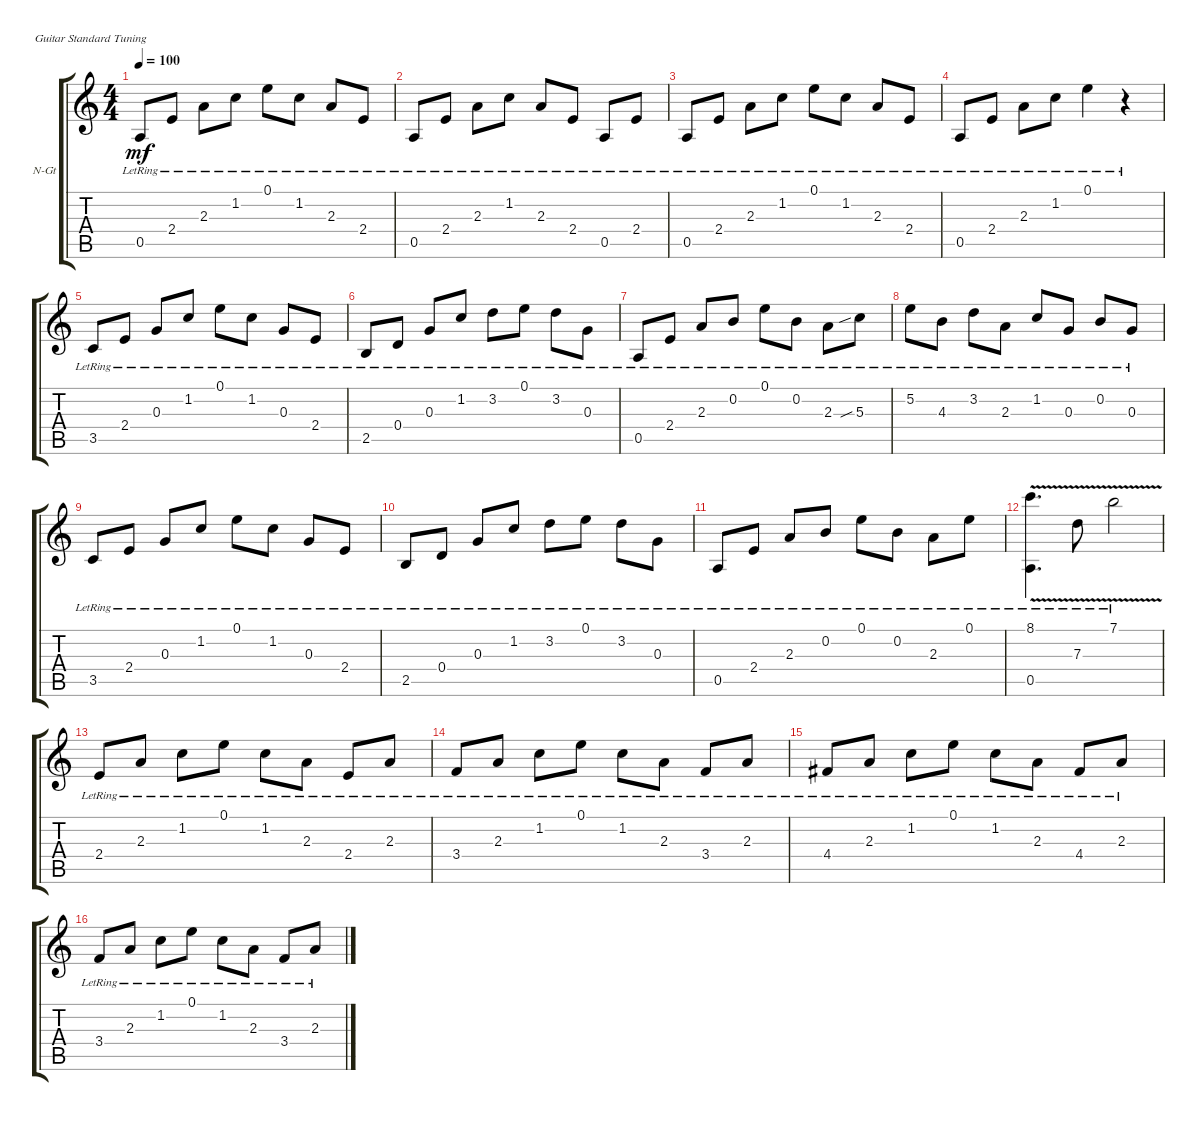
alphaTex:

\bracketExtendMode groupsimilarinstruments
\firstSystemTrackNameOrientation horizontal
\otherSystemsTrackNameOrientation horizontal
\track ("Guitar" "N-Gt") {instrument acousticguitarnylon}
\staff {score tabs}
\tuning (E4 B3 G3 D3 A2 E2)
\ts (4 4)
\tempo 100
\clef g2
\ks c
0.5{lr}.8{dy mf} 2.4{lr}.8 2.3{lr}.8 1.2{lr}.8 0.1{lr}.8 1.2{lr}.8 2.3{lr}.8 2.4{lr}.8 |
0.5{lr}.8 2.4{lr}.8 2.3{lr}.8 1.2{lr}.8 2.3{lr}.8 2.4{lr}.8 0.5{lr}.8 2.4{lr}.8 |
0.5{lr}.8 2.4{lr}.8 2.3{lr}.8 1.2{lr}.8 0.1{lr}.8 1.2{lr}.8 2.3{lr}.8 2.4{lr}.8 |
0.5{lr}.8 2.4{lr}.8 2.3{lr}.8 1.2{lr}.8 0.1{lr}.4 r.4 |
3.5{lr}.8 2.4{lr}.8 0.3{lr}.8 1.2{lr}.8 0.1{lr}.8 1.2{lr}.8 0.3{lr}.8 2.4{lr}.8 |
2.5{lr}.8 0.4{lr}.8 0.3{lr}.8 1.2{lr}.8 3.2{lr}.8 0.1{lr}.8 3.2{lr}.8 0.3{lr}.8 |
0.5{lr}.8 2.4{lr}.8 2.3{lr}.8 0.2{lr}.8 0.1{lr}.8 0.2{lr}.8 2.3{lr}.8 5.3{sib lr}.8 |
5.2{lr}.8 4.3{lr}.8 3.2{lr}.8 2.3{lr}.8 1.2{lr}.8 0.3{lr}.8 0.2{lr}.8 0.3{lr}.8 |
3.5{lr}.8 2.4{lr}.8 0.3{lr}.8 1.2{lr}.8 0.1{lr}.8 1.2{lr}.8 0.3{lr}.8 2.4{lr}.8 |
2.5{lr}.8 0.4{lr}.8 0.3{lr}.8 1.2{lr}.8 3.2{lr}.8 0.1{lr}.8 3.2{lr}.8 0.3{lr}.8 |
0.5{lr}.8 2.4{lr}.8 2.3{lr}.8 0.2{lr}.8 0.1{lr}.8 0.2{lr}.8 2.3{lr}.8 0.1{lr}.8 |
(8.1{v lr} 0.5{v lr}).4{d} 7.3{v lr}.8 7.1{v lr}.2 |
2.4{lr}.8 2.3{lr}.8 1.2{lr}.8 0.1{lr}.8 1.2{lr}.8 2.3{lr}.8 2.4{lr}.8 2.3{lr}.8 |
3.4{lr}.8 2.3{lr}.8 1.2{lr}.8 0.1{lr}.8 1.2{lr}.8 2.3{lr}.8 3.4{lr}.8 2.3{lr}.8 |
4.4{lr}.8 2.3{lr}.8 1.2{lr}.8 0.1{lr}.8 1.2{lr}.8 2.3{lr}.8 4.4{lr}.8 2.3{lr}.8 |
3.4{lr}.8 2.3{lr}.8 1.2{lr}.8 0.1{lr}.8 1.2{lr}.8 2.3{lr}.8 3.4{lr}.8 2.3{lr}.8
